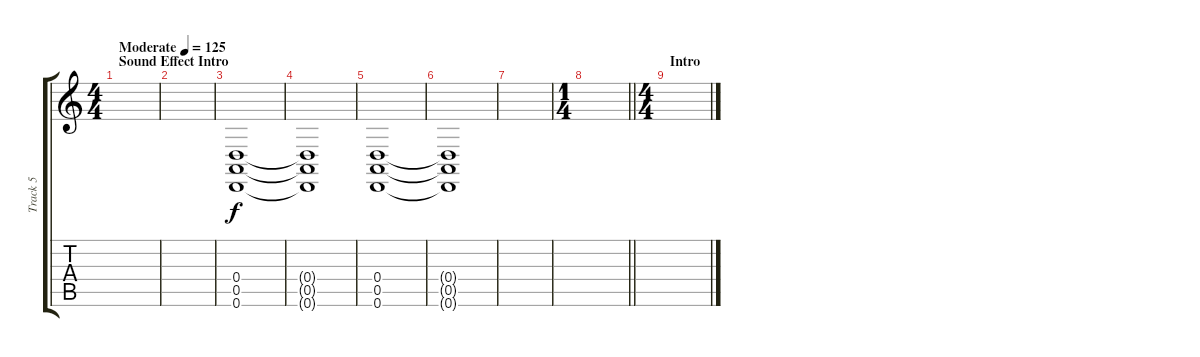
\track ("Track 5" "Track 5") {instrument seashore}
\staff {score tabs}
\tuning (E4 B3 G3 D3 A2 D2) {hide}
\ts (4 4)
\section ("" "Sound Effect Intro")
\tempo (125 "Moderate")
\clef g2
\ks c
|
|
(0.4 0.5 0.6).1 |
(0.4{t} 0.5{t} 0.6{t}).1 |
(0.4 0.5 0.6).1 |
(0.4{t} 0.5{t} 0.6{t}).1 |
|
\ts (1 4)
\barLineRight lightlight
|
\ts (4 4)
\section ("" "Intro")
